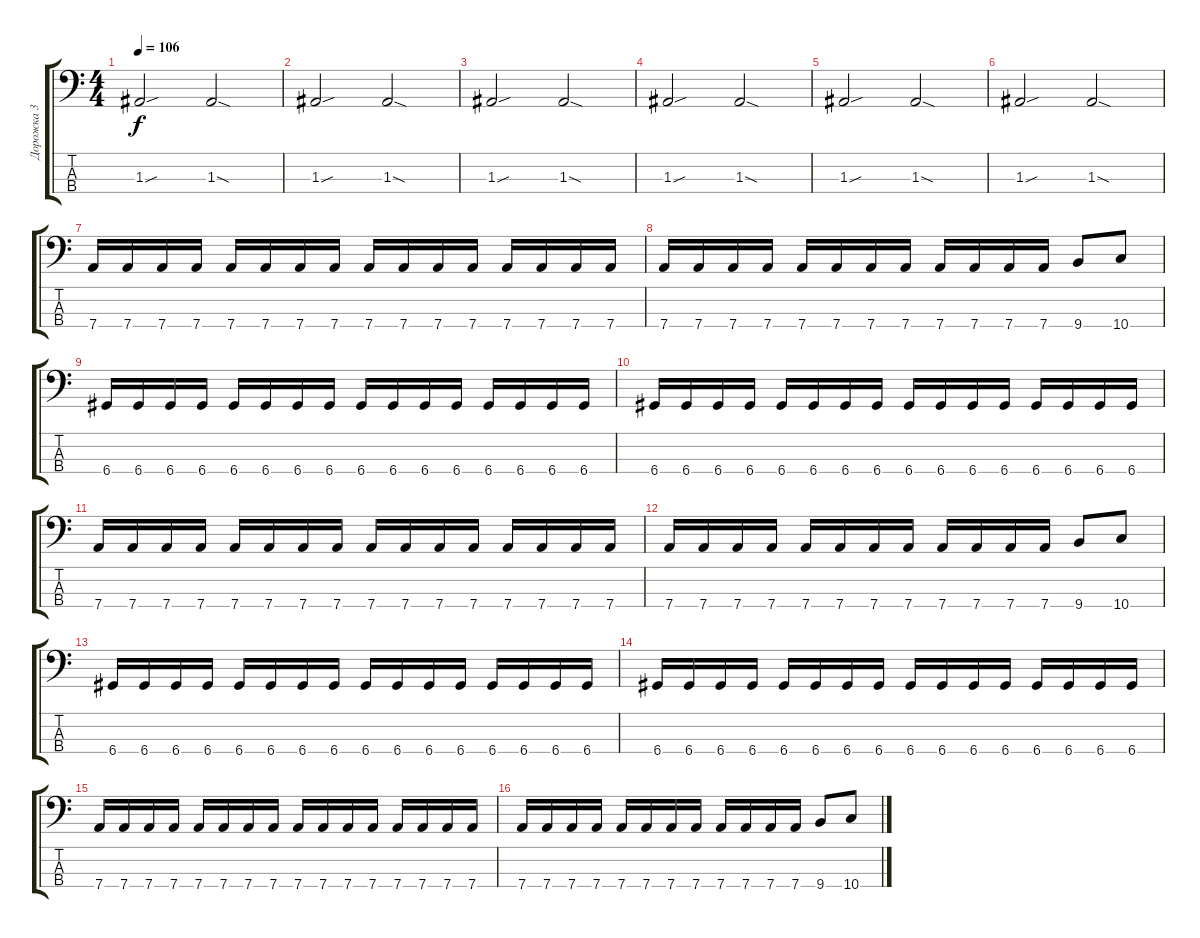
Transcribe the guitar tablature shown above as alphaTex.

\track ("Дорожка 3" "Дорожка 3") {instrument electricbassfinger}
\staff {score tabs}
\tuning (G2 D2 A1 D1) {hide}
\ts (4 4)
\tempo 106
\clef f4
\ks c
1.3{sou}.2{dy f} 1.3{sod}.2 |
1.3{sou}.2 1.3{sod}.2 |
1.3{sou}.2 1.3{sod}.2 |
1.3{sou}.2 1.3{sod}.2 |
1.3{sou}.2 1.3{sod}.2 |
1.3{sou}.2 1.3{sod}.2 |
7.4.16 7.4.16 7.4.16 7.4.16 7.4.16 7.4.16 7.4.16 7.4.16 7.4.16 7.4.16 7.4.16 7.4.16 7.4.16 7.4.16 7.4.16 7.4.16 |
7.4.16 7.4.16 7.4.16 7.4.16 7.4.16 7.4.16 7.4.16 7.4.16 7.4.16 7.4.16 7.4.16 7.4.16 9.4.8 10.4.8 |
6.4.16 6.4.16 6.4.16 6.4.16 6.4.16 6.4.16 6.4.16 6.4.16 6.4.16 6.4.16 6.4.16 6.4.16 6.4.16 6.4.16 6.4.16 6.4.16 |
6.4.16 6.4.16 6.4.16 6.4.16 6.4.16 6.4.16 6.4.16 6.4.16 6.4.16 6.4.16 6.4.16 6.4.16 6.4.16 6.4.16 6.4.16 6.4.16 |
7.4.16 7.4.16 7.4.16 7.4.16 7.4.16 7.4.16 7.4.16 7.4.16 7.4.16 7.4.16 7.4.16 7.4.16 7.4.16 7.4.16 7.4.16 7.4.16 |
7.4.16 7.4.16 7.4.16 7.4.16 7.4.16 7.4.16 7.4.16 7.4.16 7.4.16 7.4.16 7.4.16 7.4.16 9.4.8 10.4.8 |
6.4.16 6.4.16 6.4.16 6.4.16 6.4.16 6.4.16 6.4.16 6.4.16 6.4.16 6.4.16 6.4.16 6.4.16 6.4.16 6.4.16 6.4.16 6.4.16 |
6.4.16 6.4.16 6.4.16 6.4.16 6.4.16 6.4.16 6.4.16 6.4.16 6.4.16 6.4.16 6.4.16 6.4.16 6.4.16 6.4.16 6.4.16 6.4.16 |
7.4.16 7.4.16 7.4.16 7.4.16 7.4.16 7.4.16 7.4.16 7.4.16 7.4.16 7.4.16 7.4.16 7.4.16 7.4.16 7.4.16 7.4.16 7.4.16 |
7.4.16 7.4.16 7.4.16 7.4.16 7.4.16 7.4.16 7.4.16 7.4.16 7.4.16 7.4.16 7.4.16 7.4.16 9.4.8 10.4.8
